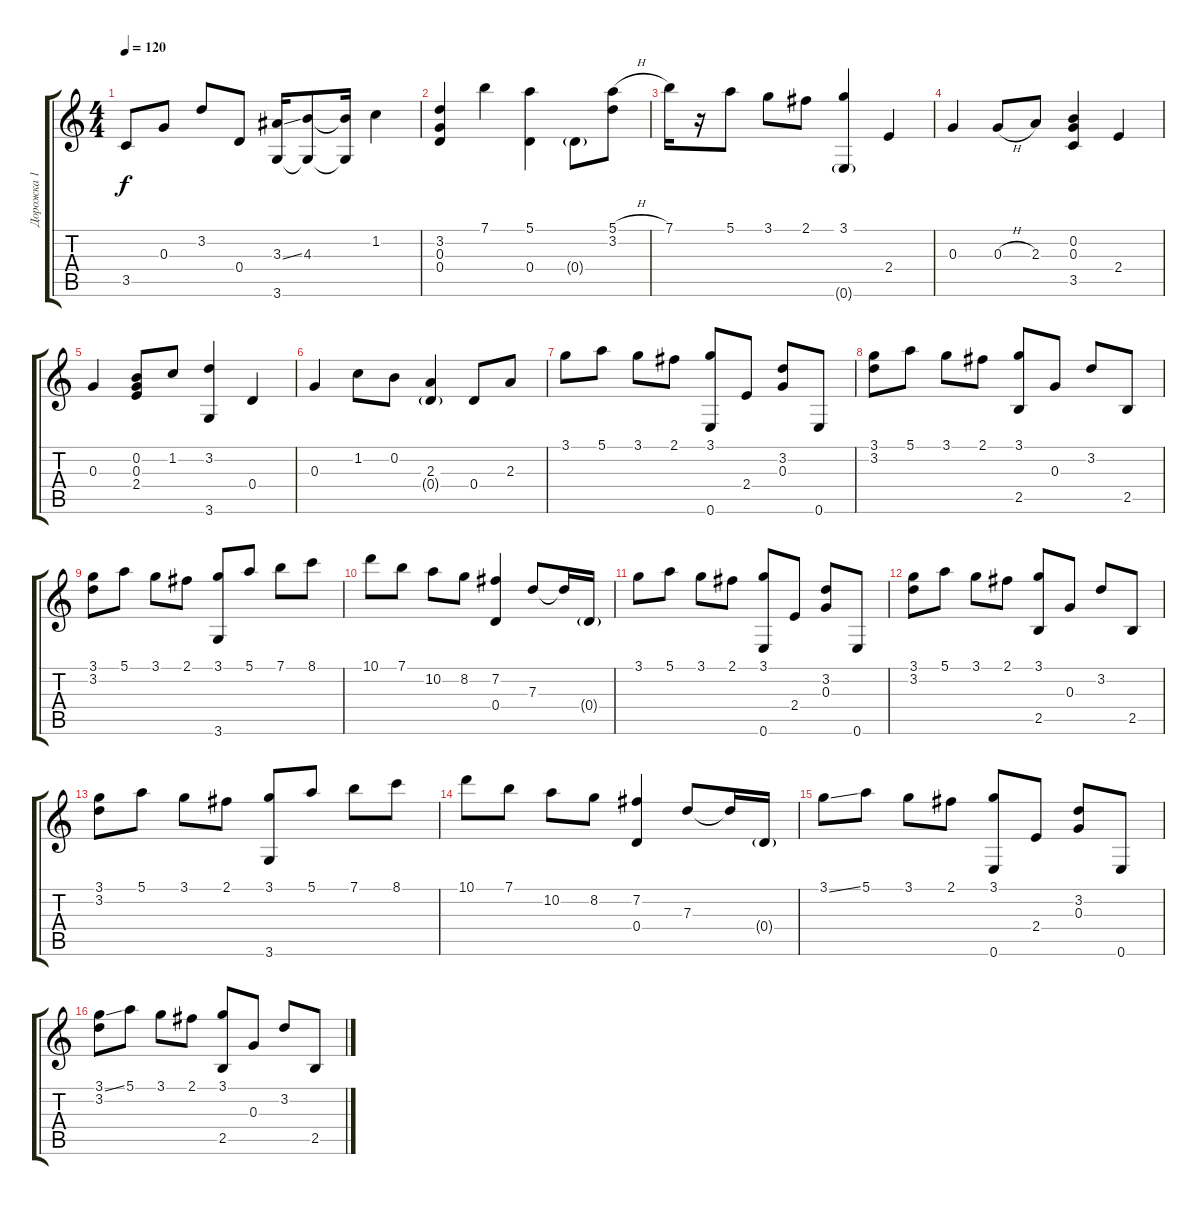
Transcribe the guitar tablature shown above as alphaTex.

\track ("Дорожка 1" "Дорожка 1") {instrument acousticguitarsteel}
\staff {score tabs}
\tuning (E4 B3 G3 D3 A2 E2) {hide}
\ts (4 4)
\tempo 120
\clef g2
\ks c
3.5.8{dy f} 0.3.8 3.2.8 0.4.8 (3.3{ss} 3.6).16 (4.3 3.6{t}).8 (4.3{t} 3.6{t}).16 1.2.4 |
(3.2 0.3 0.4).4 7.1.4 (5.1 0.4).4 0.4{g}.8 (5.1{h} 3.2).8 |
7.1.16 r.16 5.1.8 3.1.8 2.1.8 (3.1 0.6{g}).4 2.4.4 |
0.3.4 0.3{h}.8 2.3.8 (0.2 0.3 3.5).4 2.4.4 |
0.3.4 (0.2 0.3 2.4).8 1.2.8 (3.2 3.6).4 0.4.4 |
0.3.4 1.2.8 0.2.8 (2.3 0.4{g}).4 0.4.8 2.3.8 |
3.1.8 5.1.8 3.1.8 2.1.8 (3.1 0.6).8 2.4.8 (3.2 0.3).8 0.6.8 |
(3.1 3.2).8 5.1.8 3.1.8 2.1.8 (3.1 2.5).8 0.3.8 3.2.8 2.5.8 |
(3.1 3.2).8 5.1.8 3.1.8 2.1.8 (3.1 3.6).8 5.1.8 7.1.8 8.1.8 |
10.1.8 7.1.8 10.2.8 8.2.8 (7.2 0.4).4 7.3.8 7.3{t}.16 0.4{g}.16 |
3.1.8 5.1.8 3.1.8 2.1.8 (3.1 0.6).8 2.4.8 (3.2 0.3).8 0.6.8 |
(3.1 3.2).8 5.1.8 3.1.8 2.1.8 (3.1 2.5).8 0.3.8 3.2.8 2.5.8 |
(3.1 3.2).8 5.1.8 3.1.8 2.1.8 (3.1 3.6).8 5.1.8 7.1.8 8.1.8 |
10.1.8 7.1.8 10.2.8 8.2.8 (7.2 0.4).4 7.3.8 7.3{t}.16 0.4{g}.16 |
3.1{ss}.8 5.1.8 3.1.8 2.1.8 (3.1 0.6).8 2.4.8 (3.2 0.3).8 0.6.8 |
(3.1{ss} 3.2).8 5.1.8 3.1.8 2.1.8 (3.1 2.5).8 0.3.8 3.2.8 2.5.8
